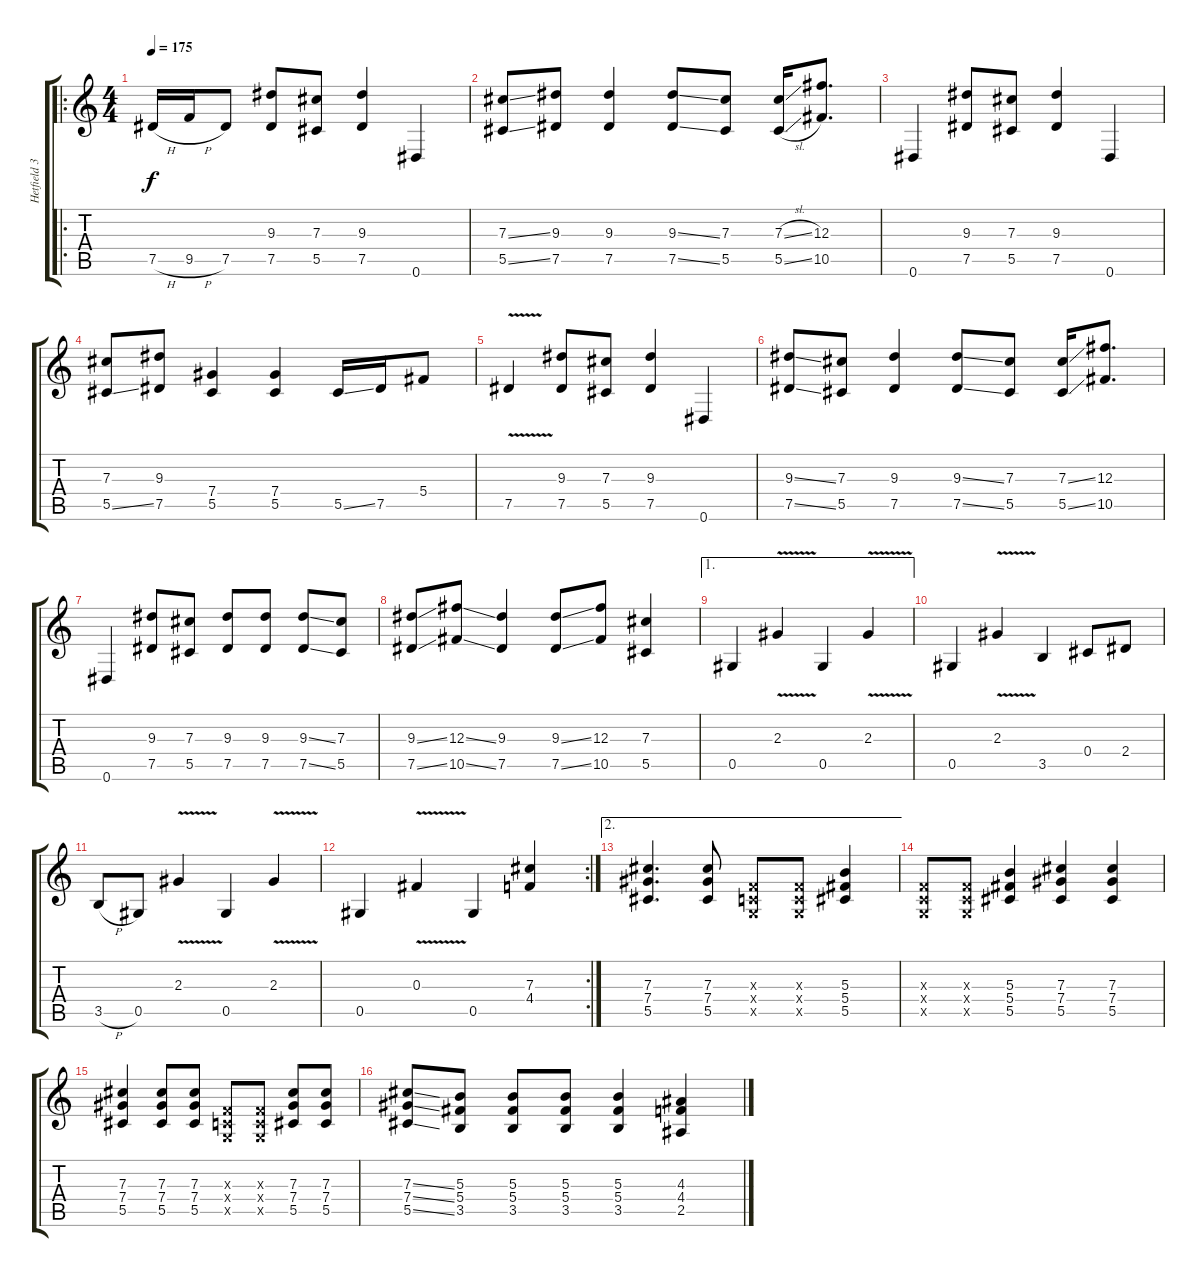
\track ("Hetfield 3" "Hetfield 3") {instrument distortionguitar}
\staff {score tabs}
\tuning (Eb4 Bb3 Gb3 Db3 Ab2 Eb2) {hide}
\ro
\ts (4 4)
\tempo 175
\clef g2
\ks c
7.5{h}.16{dy f} 9.5{h}.16 7.5.8 (9.3 7.5).8 (7.3 5.5).8 (9.3 7.5).4 0.6.4 |
(7.3{ss} 5.5{ss}).8 (9.3 7.5).8 (9.3 7.5).4 (9.3{ss} 7.5{ss}).8 (7.3 5.5).8 (7.3{sl} 5.5{sl}).16 (12.3 10.5).8{d} |
0.6.4 (9.3 7.5).8 (7.3 5.5).8 (9.3 7.5).4 0.6.4 |
(7.3 5.5{ss}).8 (9.3 7.5).8 (7.4 5.5).4 (7.4 5.5).4 5.5{ss}.16 7.5.16 5.4.8 |
7.5{v}.4 (9.3 7.5).8 (7.3 5.5).8 (9.3 7.5).4 0.6.4 |
(9.3{ss} 7.5{ss}).8 (7.3 5.5).8 (9.3 7.5).4 (9.3{ss} 7.5{ss}).8 (7.3 5.5).8 (7.3{ss} 5.5{ss}).16 (12.3 10.5).8{d} |
0.6.4 (9.3 7.5).8 (7.3 5.5).8 (9.3 7.5).8 (9.3 7.5).8 (9.3{ss} 7.5{ss}).8 (7.3 5.5).8 |
(9.3{ss} 7.5{ss}).8 (12.3{ss} 10.5{ss}).8 (9.3 7.5).4 (9.3{ss} 7.5{ss}).8 (12.3 10.5).8 (7.3 5.5).4 |
\ae 1
0.5.4 2.3{v}.4 0.5.4 2.3{v}.4 |
0.5.4 2.3{v}.4 3.5.4 0.4.8 2.4.8 |
3.5{h}.8 0.5.8 2.3{v}.4 0.5.4 2.3{v}.4 |
\rc 2
0.5.4 0.3{v}.4 0.5.4 (7.3 4.4).4 |
\ae 2
(7.3 7.4 5.5).4{d} (7.3 7.4 5.5).8 (-1.3{x} -1.4{x} -1.5{x}).8 (-1.3{x} -1.4{x} -1.5{x}).8 (5.3 5.4 5.5).4 |
(-1.3{x} -1.4{x} -1.5{x}).8 (-1.3{x} -1.4{x} -1.5{x}).8 (5.3 5.4 5.5).4 (7.3 7.4 5.5).4 (7.3 7.4 5.5).4 |
(7.3 7.4 5.5).4 (7.3 7.4 5.5).8 (7.3 7.4 5.5).8 (-1.3{x} -1.4{x} -1.5{x}).8 (-1.3{x} -1.4{x} -1.5{x}).8 (7.3 7.4 5.5).8 (7.3 7.4 5.5).8 |
(7.3{ss} 7.4{ss} 5.5{ss}).8 (5.3 5.4 3.5).8 (5.3 5.4 3.5).8 (5.3 5.4 3.5).8 (5.3 5.4 3.5).4 (4.3 4.4 2.5).4
